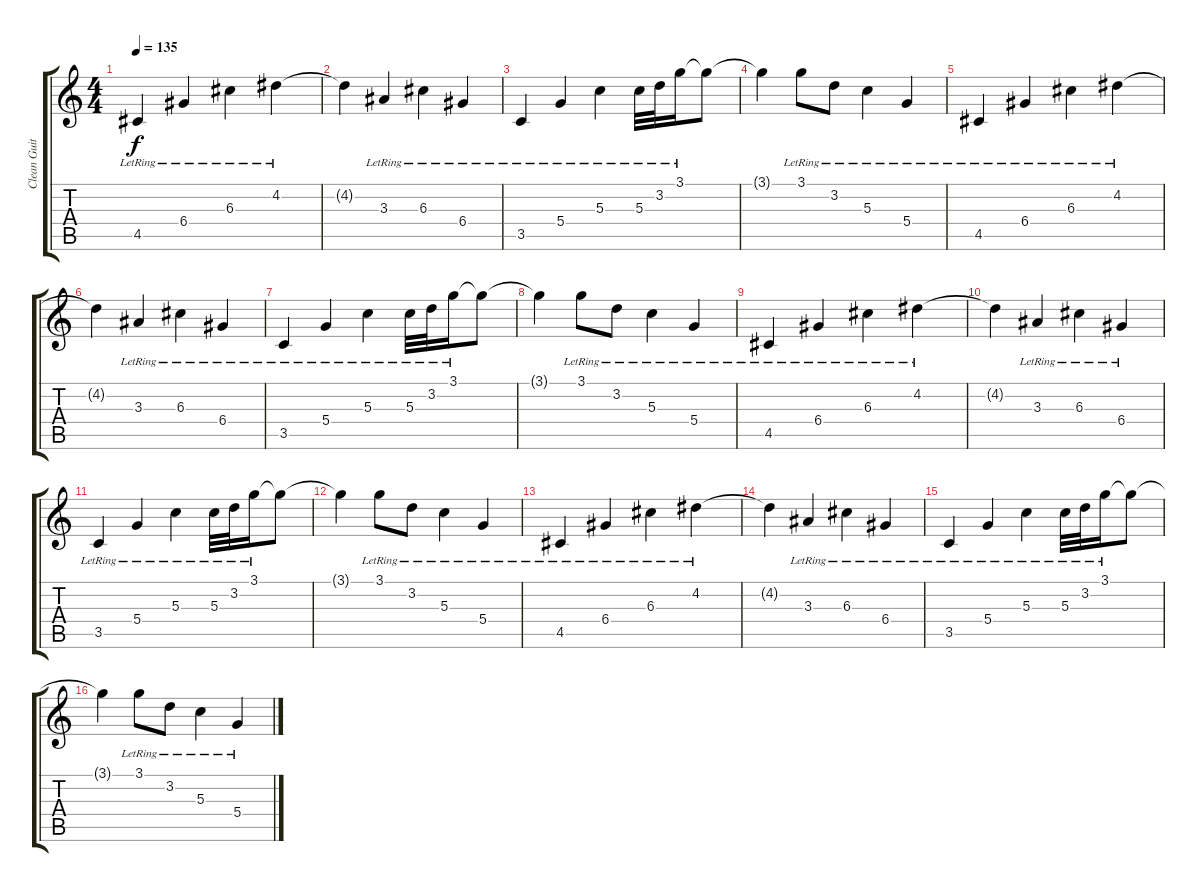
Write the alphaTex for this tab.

\track ("Clean Guitar" "Clean Guit") {instrument electricguitarjazz}
\staff {score tabs}
\tuning (E4 B3 G3 D3 A2 D2) {hide}
\ts (4 4)
\tempo 135
\clef g2
\ks c
4.5{lr}.4{dy f} 6.4{lr}.4 6.3{lr}.4 4.2{lr}.4 |
4.2{t}.4 3.3{lr}.4 6.3{lr}.4 6.4{lr}.4 |
3.5{lr}.4 5.4{lr}.4 5.3{lr}.4 5.3{lr}.32 3.2{lr}.32 3.1{lr}.16 3.1{t}.8 |
3.1{t}.4 3.1{lr}.8 3.2{lr}.8 5.3{lr}.4 5.4{lr}.4 |
4.5{lr}.4 6.4{lr}.4 6.3{lr}.4 4.2{lr}.4 |
4.2{t}.4 3.3{lr}.4 6.3{lr}.4 6.4{lr}.4 |
3.5{lr}.4 5.4{lr}.4 5.3{lr}.4 5.3{lr}.32 3.2{lr}.32 3.1{lr}.16 3.1{t}.8 |
3.1{t}.4 3.1{lr}.8 3.2{lr}.8 5.3{lr}.4 5.4{lr}.4 |
4.5{lr}.4 6.4{lr}.4 6.3{lr}.4 4.2{lr}.4 |
4.2{t}.4 3.3{lr}.4 6.3{lr}.4 6.4{lr}.4 |
3.5{lr}.4 5.4{lr}.4 5.3{lr}.4 5.3{lr}.32 3.2{lr}.32 3.1{lr}.16 3.1{t}.8 |
3.1{t}.4 3.1{lr}.8 3.2{lr}.8 5.3{lr}.4 5.4{lr}.4 |
4.5{lr}.4 6.4{lr}.4 6.3{lr}.4 4.2{lr}.4 |
4.2{t}.4 3.3{lr}.4 6.3{lr}.4 6.4{lr}.4 |
3.5{lr}.4 5.4{lr}.4 5.3{lr}.4 5.3{lr}.32 3.2{lr}.32 3.1{lr}.16 3.1{t}.8 |
3.1{t}.4 3.1{lr}.8 3.2{lr}.8 5.3{lr}.4 5.4{lr}.4
